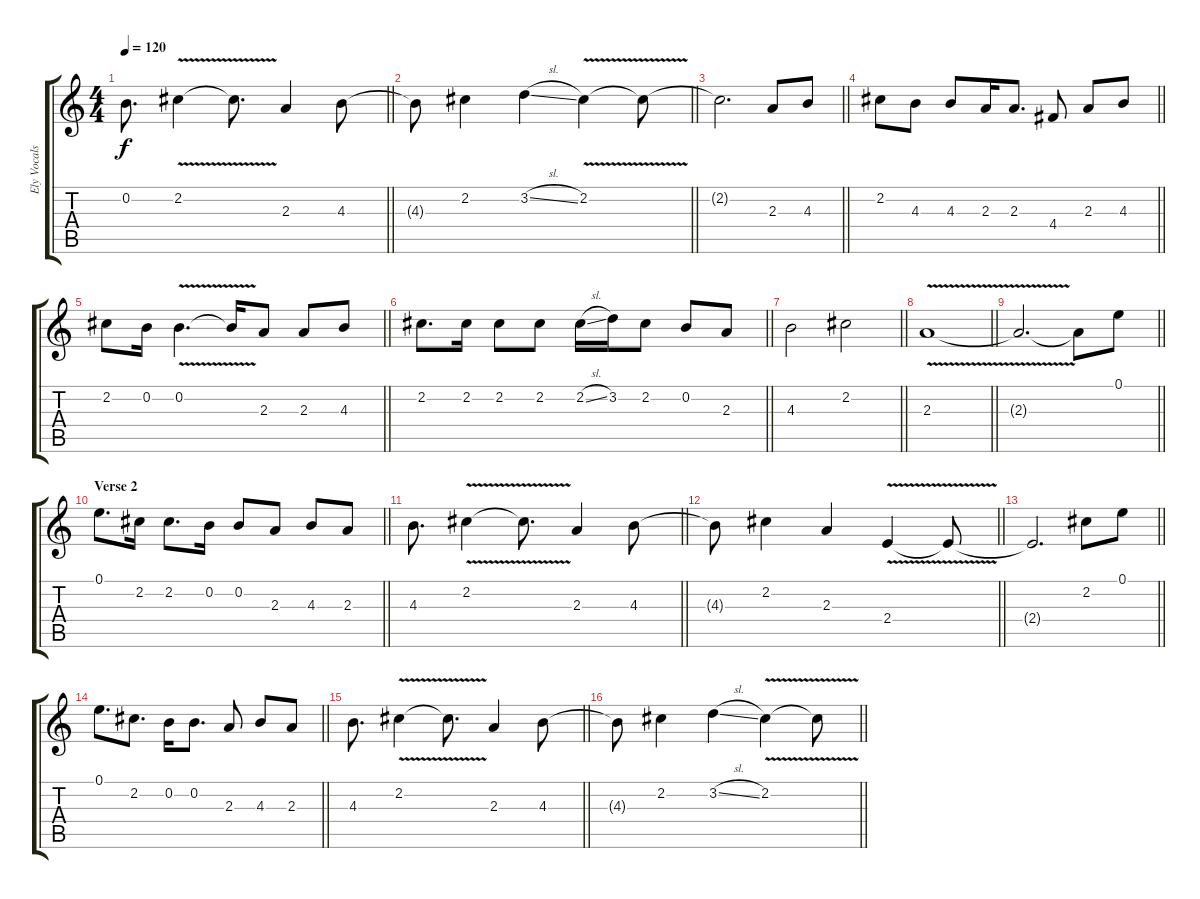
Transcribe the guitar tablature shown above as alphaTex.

\track ("Ely Vocals" "Ely Vocals") {instrument acousticguitarsteel}
\staff {score tabs}
\tuning (E4 B3 G3 D3 A2 E2) {hide}
\ts (4 4)
\tempo 120
\clef g2
\barLineRight lightlight
\ks c
0.2.8{d dy f} 2.2{v}.4 2.2{t}.8{d} 2.3.4 4.3.8 |
\barLineRight lightlight
4.3{t}.8 2.2.4 3.2{sl}.4 2.2{v}.4 2.2{t}.8 |
\barLineRight lightlight
2.2{t}.2{d} 2.3.8 4.3.8 |
\barLineRight lightlight
2.2.8 4.3.8 4.3.8 2.3.16 2.3.8{d} 4.4.8 2.3.8 4.3.8 |
\barLineRight lightlight
2.2.8 0.2.16 0.2{v}.4{d} 0.2{t}.16 2.3.8 2.3.8 4.3.8 |
\barLineRight lightlight
2.2.8{d} 2.2.16 2.2.8 2.2.8 2.2{sl}.16 3.2.16 2.2.8 0.2.8 2.3.8 |
\barLineRight lightlight
4.3.2 2.2.2 |
\barLineRight lightlight
2.3{v}.1 |
\barLineRight lightlight
2.3{t}.2{d} 2.3{t}.8 0.1.8 |
\section ("" "Verse 2")
\barLineRight lightlight
0.1.8{d} 2.2.16 2.2.8{d} 0.2.16 0.2.8 2.3.8 4.3.8 2.3.8 |
\barLineRight lightlight
4.3.8{d} 2.2{v}.4 2.2{t}.8{d} 2.3.4 4.3.8 |
\barLineRight lightlight
4.3{t}.8 2.2.4 2.3.4 2.4{v}.4 2.4{t}.8 |
\barLineRight lightlight
2.4{t}.2{d} 2.2.8 0.1.8 |
\barLineRight lightlight
0.1.8{d} 2.2.8{d} 0.2.16 0.2.8{d} 2.3.8 4.3.8 2.3.8 |
\barLineRight lightlight
4.3.8{d} 2.2{v}.4 2.2{t}.8{d} 2.3.4 4.3.8 |
\barLineRight lightlight
4.3{t}.8 2.2.4 3.2{sl}.4 2.2{v}.4 2.2{t}.8
